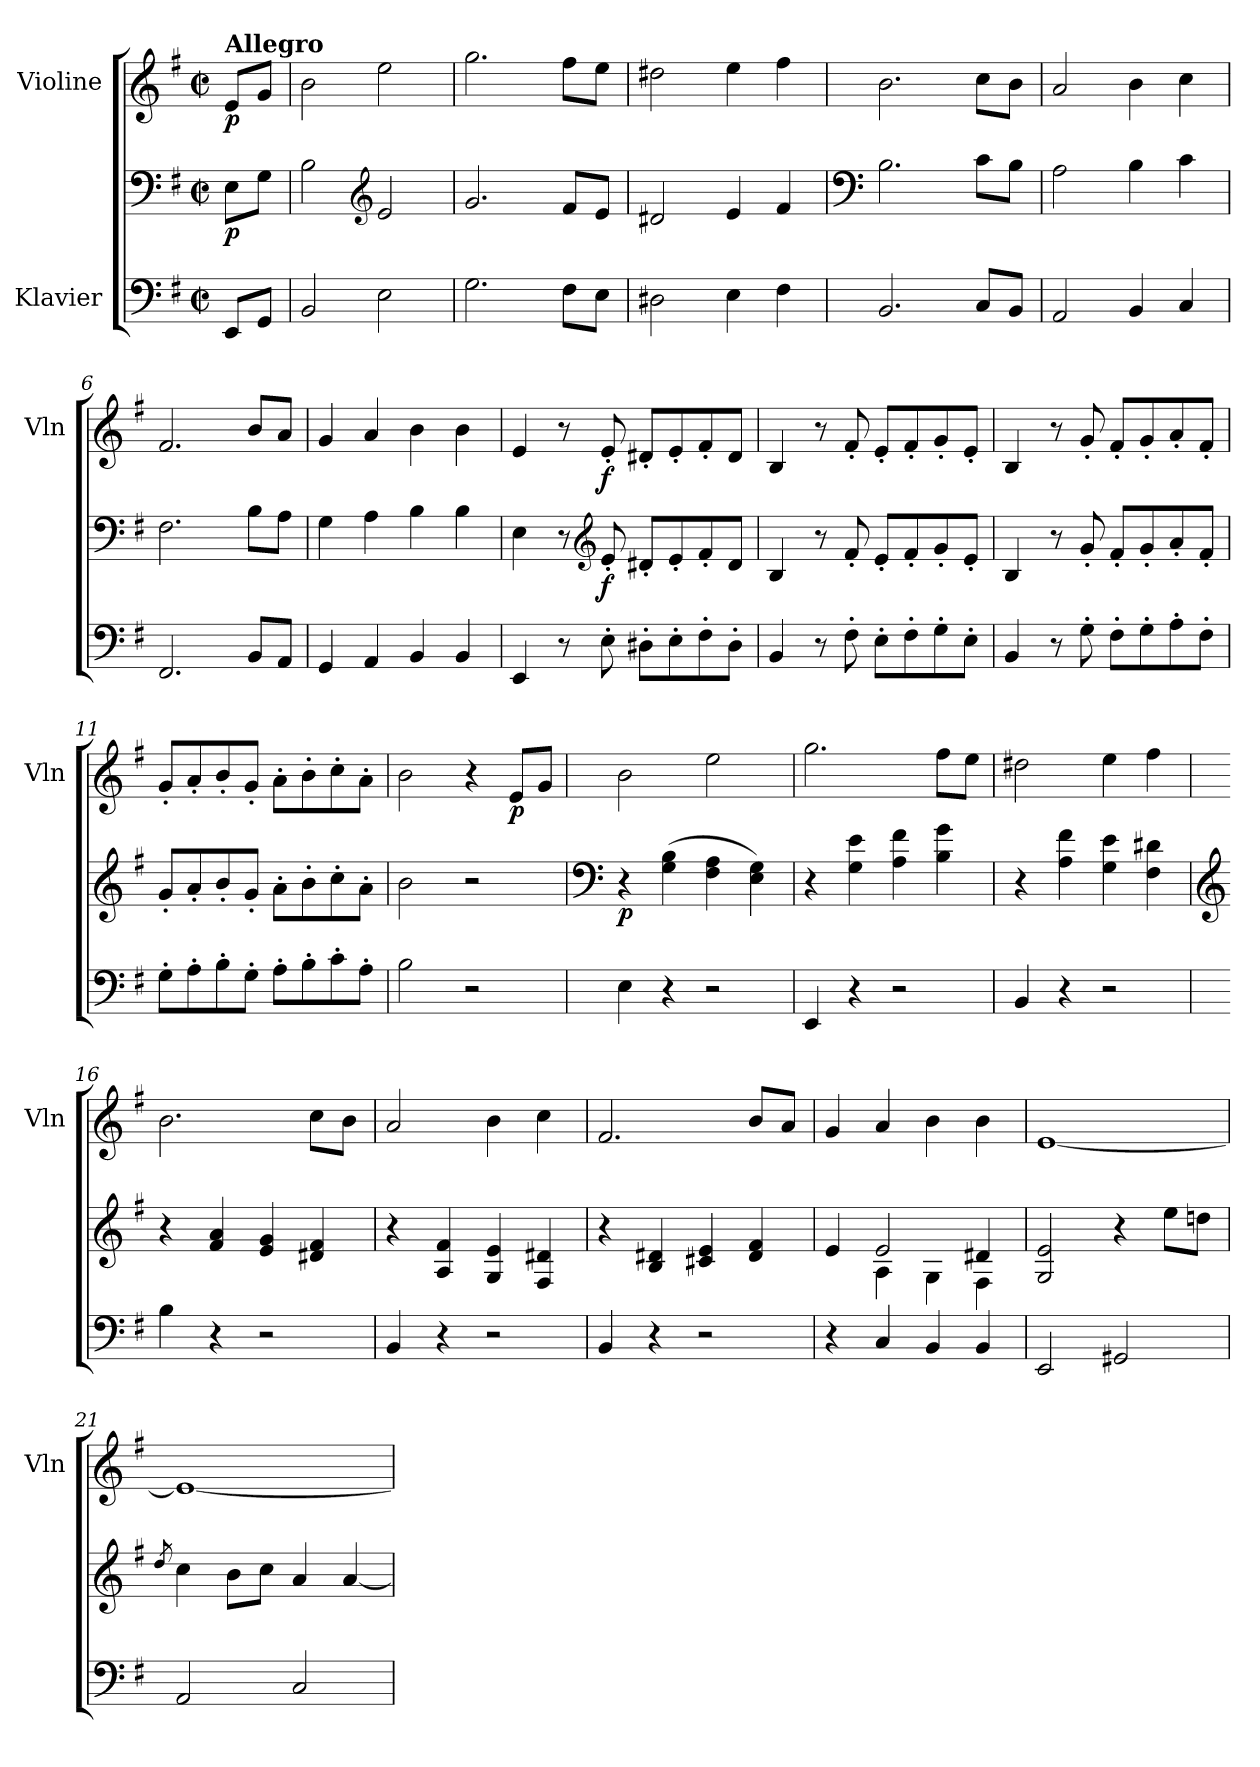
**kern	**kern	**dynam	**kern	**dynam
*part2	*part2	*part2	*part1	*part1
*staff3	*staff2	*staff2/3	*staff1	*staff1
*I"Klavier	*	*	*I"Violine	*
*	*	*	*I'Vln	*
*clefF4	*clefF4	*	*clefG2	*
*k[f#]	*k[f#]	*	*k[f#]	*
*M2/2	*M2/2	*	*M2/2	*
*met(c|)	*met(c|)	*	*met(c|)	*
=	=	=	=	=
!	!	!	!LO:TX:a:B:t=Allegro	!
!	!	!LO:DY:b	!	!LO:DY:b
8EE/L	8E\L	p	8e/L	p
8GG/J	8G\J	.	8g/J	.
=1	=1	=1	=1	=1
2BB/	2B\	.	2b\	.
*	*clefG2	*	*	*
2E\	2e/	.	2ee\	.
=2	=2	=2	=2	=2
2.G\	2.g/	.	2.gg\	.
8F#\L	8f#/L	.	8ff#\L	.
8E\J	8e/J	.	8ee\J	.
=3	=3	=3	=3	=3
2D#X\	2d#X/	.	2dd#X\	.
4E\	4e/	.	4ee\	.
4F#\	4f#/	.	4ff#\	.
=4	=4	=4	=4	=4
*	*clefF4	*	*	*
2.BB/	2.B\	.	2.b\	.
8C/L	8c\L	.	8cc\L	.
8BB/J	8B\J	.	8b\J	.
=5	=5	=5	=5	=5
2AA/	2A\	.	2a/	.
4BB/	4B\	.	4b\	.
4C/	4c\	.	4cc\	.
=6	=6	=6	=6	=6
2.FF#/	2.F#\	.	2.f#/	.
8BB/L	8B\L	.	8b/L	.
8AA/J	8A\J	.	8a/J	.
=7	=7	=7	=7	=7
4GG/	4G\	.	4g/	.
4AA/	4A\	.	4a/	.
4BB/	4B\	.	4b\	.
4BB/	4B\	.	4b\	.
!!LO:LB:g=z
=8	=8	=8	=8	=8
4EE/	4E\	.	4e/	.
8r	8r	.	8r	.
*	*clefG2	*	*	*
!	!	!LO:DY:b	!	!LO:DY:b
8E'\	8e'/	f	8e'/	f
8D#X'\L	8d#X'/L	.	8d#X'/L	.
8E'\	8e'/	.	8e'/	.
8F#'\	8f#'/	.	8f#'/	.
8D#'\J	8d#/J	.	8d#/J	.
=9	=9	=9	=9	=9
4BB/	4B/	.	4B/	.
8r	8r	.	8r	.
8F#'\	8f#'/	.	8f#'/	.
8E'\L	8e'/L	.	8e'/L	.
8F#'\	8f#'/	.	8f#'/	.
8G'\	8g'/	.	8g'/	.
8E'\J	8e'/J	.	8e'/J	.
=10	=10	=10	=10	=10
4BB/	4B/	.	4B/	.
8r	8r	.	8r	.
8G'\	8g'/	.	8g'/	.
8F#'\L	8f#'/L	.	8f#'/L	.
8G'\	8g'/	.	8g'/	.
8A'\	8a'/	.	8a'/	.
8F#'\J	8f#'/J	.	8f#'/J	.
=11	=11	=11	=11	=11
8G'\L	8g'/L	.	8g'/L	.
8A'\	8a'/	.	8a'/	.
8B'\	8b'/	.	8b'/	.
8G'\J	8g'/J	.	8g'/J	.
8A'\L	8a'\L	.	8a'\L	.
8B'\	8b'\	.	8b'\	.
8c'\	8cc'\	.	8cc'\	.
8A'\J	8a'\J	.	8a'\J	.
=12	=12	=12	=12	=12
2B\	2b\	.	2b\	.
2r	2r	.	4r	.
!	!	!	!	!LO:DY:b
.	.	.	8e/L	p
.	.	.	8g/J	.
=13	=13	=13	=13	=13
*	*clefF4	*	*	*
!	!	!LO:DY:b	!	!
4E\	4r	p	2b\	.
4r	(>4G\ 4B\	.	.	.
2r	4F#\ 4A\	.	2ee\	.
.	4E\ 4G\)	.	.	.
=14	=14	=14	=14	=14
4EE/	4r	.	2.gg\	.
4r	4G\ 4e\	.	.	.
2r	4A\ 4f#\	.	.	.
.	4B\ 4g\	.	8ff#\L	.
.	.	.	8ee\J	.
!!LO:LB:g=z
=15	=15	=15	=15	=15
4BB/	4r	.	2dd#X\	.
4r	4A\ 4f#\	.	.	.
2r	4G\ 4e\	.	4ee\	.
.	4F#\ 4d#X\	.	4ff#\	.
=16	=16	=16	=16	=16
*	*clefG2	*	*	*
4B\	4r	.	2.b\	.
4r	4f#/ 4a/	.	.	.
2r	4e/ 4g/	.	.	.
.	4d#X/ 4f#/	.	8cc\L	.
.	.	.	8b\J	.
=17	=17	=17	=17	=17
4BB/	4r	.	2a/	.
4r	4A/ 4f#/	.	.	.
2r	4G/ 4e/	.	4b\	.
.	4F#/ 4d#X/	.	4cc\	.
=18	=18	=18	=18	=18
4BB/	4r	.	2.f#/	.
4r	4B/ 4d#X/	.	.	.
2r	4c#X/ 4e/	.	.	.
.	4d#/ 4f#/	.	8b/L	.
.	.	.	8a/J	.
=19	=19	=19	=19	=19
*	*^	*	*	*
4r	4e/	4ryy	.	4g/	.
4C/	2e/	4A\	.	4a/	.
4BB/	.	4G\	.	4b\	.
4BB/	4d#X/	4F#\	.	4b\	.
*	*v	*v	*	*	*
=20	=20	=20	=20	=20
2EE/	2G/ 2e/	.	[1e	.
2GG#X/	4r	.	.	.
.	8ee\L	.	.	.
.	8ddn\J	.	.	.
=21	=21	=21	=21	=21
.	8qdd/	.	.	.
2AA/	4cc\	.	1e_	.
.	8b\L	.	.	.
.	8cc\J	.	.	.
2C/	4a/	.	.	.
.	[4a/	.	.	.
=	=	=	=	=
*-	*-	*-	*-	*-
